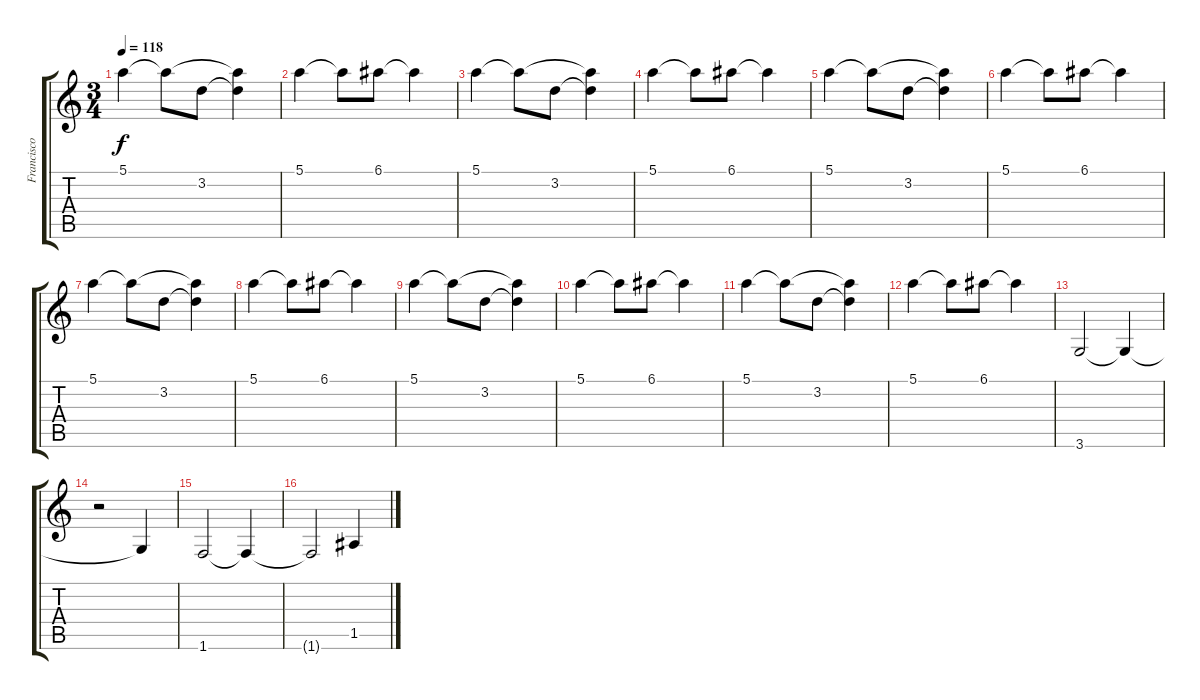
\track ("Francisco Duran" "Francisco ") {instrument acousticguitarsteel}
\staff {score tabs}
\tuning (E4 B3 G3 D3 A2 E2) {hide}
\ts (3 4)
\tempo 118
\clef g2
\ks c
5.1.4{dy f} 5.1{t}.8 3.2.8 (5.1{t} 3.2{t}).4 |
5.1.4 5.1{t}.8 6.1.8 6.1{t}.4 |
5.1.4 5.1{t}.8 3.2.8 (5.1{t} 3.2{t}).4 |
5.1.4 5.1{t}.8 6.1.8 6.1{t}.4 |
5.1.4 5.1{t}.8 3.2.8 (5.1{t} 3.2{t}).4 |
5.1.4 5.1{t}.8 6.1.8 6.1{t}.4 |
5.1.4 5.1{t}.8 3.2.8 (5.1{t} 3.2{t}).4 |
5.1.4 5.1{t}.8 6.1.8 6.1{t}.4 |
5.1.4 5.1{t}.8 3.2.8 (5.1{t} 3.2{t}).4 |
5.1.4 5.1{t}.8 6.1.8 6.1{t}.4 |
5.1.4 5.1{t}.8 3.2.8 (5.1{t} 3.2{t}).4 |
5.1.4 5.1{t}.8 6.1.8 6.1{t}.4 |
3.6.2{instrument choiraahs} 3.6{t}.4 |
r.2 3.6{t}.4 |
1.6.2{instrument choiraahs} 1.6{t}.4 |
1.6{t}.2 1.5.4
